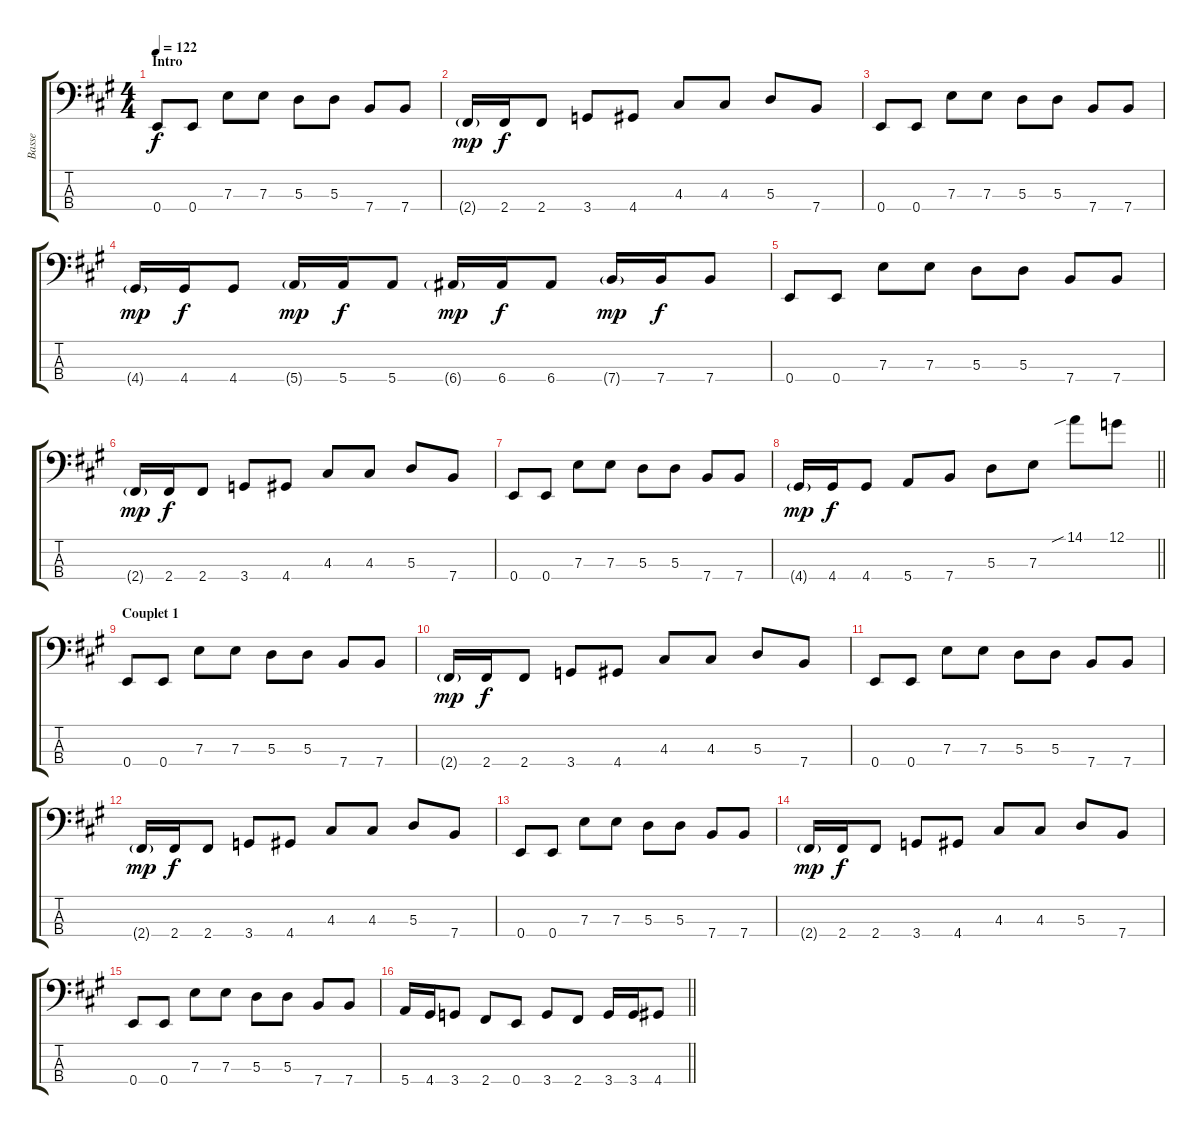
\track ("Basse" "Basse") {instrument electricbassfinger}
\staff {score tabs}
\tuning (G2 D2 A1 E1) {hide}
\ts (4 4)
\section ("" "Intro")
\tempo 122
\clef f4
\ks a
0.4.8{dy f instrument electricbassfinger} 0.4.8 7.3.8 7.3.8 5.3.8 5.3.8 7.4.8 7.4.8 |
2.4{g}.16{dy mp} 2.4.16{dy f} 2.4.8 3.4.8 4.4.8 4.3.8 4.3.8 5.3.8 7.4.8 |
0.4.8 0.4.8 7.3.8 7.3.8 5.3.8 5.3.8 7.4.8 7.4.8 |
4.4{g}.16{dy mp} 4.4.16{dy f} 4.4.8 5.4{g}.16{dy mp} 5.4.16{dy f} 5.4.8 6.4{g}.16{dy mp} 6.4.16{dy f} 6.4.8 7.4{g}.16{dy mp} 7.4.16{dy f} 7.4.8 |
0.4.8 0.4.8 7.3.8 7.3.8 5.3.8 5.3.8 7.4.8 7.4.8 |
2.4{g}.16{dy mp} 2.4.16{dy f} 2.4.8 3.4.8 4.4.8 4.3.8 4.3.8 5.3.8 7.4.8 |
0.4.8 0.4.8 7.3.8 7.3.8 5.3.8 5.3.8 7.4.8 7.4.8 |
\barLineRight lightlight
4.4{g}.16{dy mp} 4.4.16{dy f} 4.4.8 5.4.8 7.4.8 5.3.8 7.3.8 14.1{sib}.8 12.1.8 |
\section ("" "Couplet 1")
0.4.8 0.4.8 7.3.8 7.3.8 5.3.8 5.3.8 7.4.8 7.4.8 |
2.4{g}.16{dy mp} 2.4.16{dy f} 2.4.8 3.4.8 4.4.8 4.3.8 4.3.8 5.3.8 7.4.8 |
0.4.8 0.4.8 7.3.8 7.3.8 5.3.8 5.3.8 7.4.8 7.4.8 |
2.4{g}.16{dy mp} 2.4.16{dy f} 2.4.8 3.4.8 4.4.8 4.3.8 4.3.8 5.3.8 7.4.8 |
0.4.8 0.4.8 7.3.8 7.3.8 5.3.8 5.3.8 7.4.8 7.4.8 |
2.4{g}.16{dy mp} 2.4.16{dy f} 2.4.8 3.4.8 4.4.8 4.3.8 4.3.8 5.3.8 7.4.8 |
0.4.8 0.4.8 7.3.8 7.3.8 5.3.8 5.3.8 7.4.8 7.4.8 |
\barLineRight lightlight
5.4.16 4.4.16 3.4.8 2.4.8 0.4.8 3.4.8 2.4.8 3.4.16 3.4.16 4.4.8
